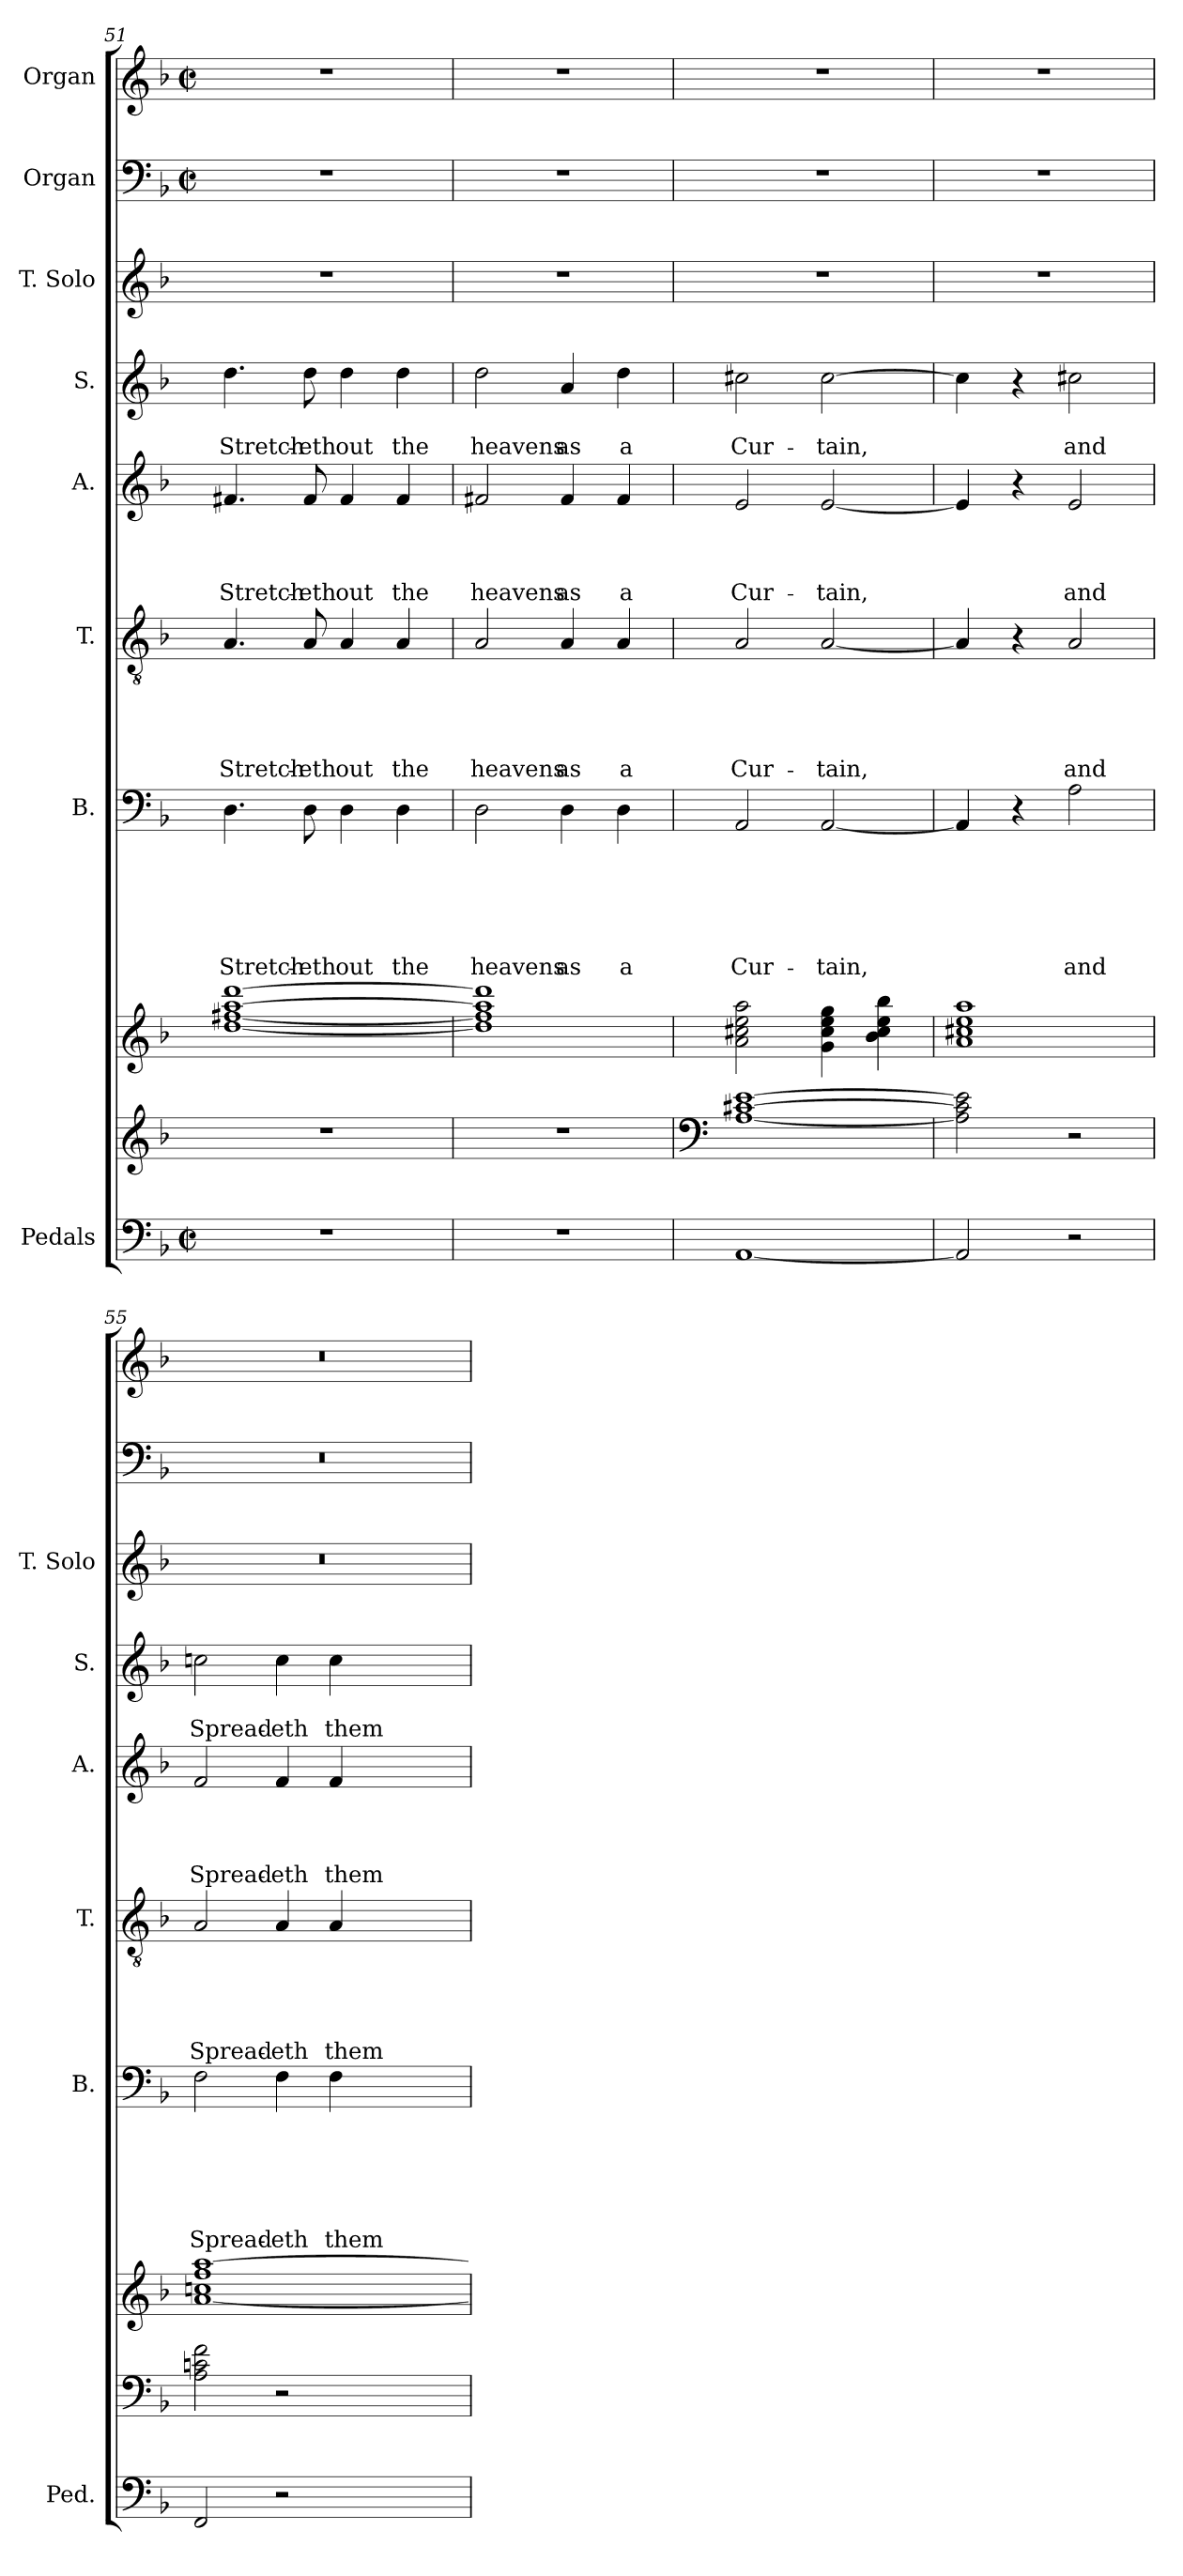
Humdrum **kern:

**kern	**kern	**kern	**kern	**text	**text	**text	**text	**text	**text	**kern	**text	**text	**text	**text	**text	**kern	**text	**text	**text	**text	**kern	**text	**text	**kern	**kern	**kern
*part10	*part9	*part8	*part7	*part7	*part7	*part7	*part7	*part7	*part7	*part6	*part6	*part6	*part6	*part6	*part6	*part5	*part5	*part5	*part5	*part5	*part4	*part4	*part4	*part3	*part2	*part1
*staff10	*staff9	*staff8	*staff7	*staff7	*staff7	*staff7	*staff7	*staff7	*staff7	*staff6	*staff6	*staff6	*staff6	*staff6	*staff6	*staff5	*staff5	*staff5	*staff5	*staff5	*staff4	*staff4	*staff4	*staff3	*staff2	*staff1
*I"Pedals	*	*	*I"B.	*	*	*	*	*	*	*I"T.	*	*	*	*	*	*I"A.	*	*	*	*	*I"S.	*	*	*I"T. Solo	*I"Organ	*I"Organ
*I'Ped.	*	*	*I'B.	*	*	*	*	*	*	*I'T.	*	*	*	*	*	*I'A.	*	*	*	*	*I'S.	*	*	*I'T. Solo	*	*
*clefF4	*clefG2	*clefG2	*clefF4	*	*	*	*	*	*	*clefGv2	*	*	*	*	*	*clefG2	*	*	*	*	*clefG2	*	*	*clefG2	*clefF4	*clefG2
*k[b-]	*k[b-]	*k[b-]	*k[b-]	*	*	*	*	*	*	*k[b-]	*	*	*	*	*	*k[b-]	*	*	*	*	*k[b-]	*	*	*k[b-]	*k[b-]	*k[b-]
*F:	*F:	*F:	*F:	*	*	*	*	*	*	*F:	*	*	*	*	*	*F:	*	*	*	*	*F:	*	*	*F:	*F:	*F:
*M2/2	*	*	*	*	*	*	*	*	*	*	*	*	*	*	*	*	*	*	*	*	*	*	*	*	*M2/2	*M2/2
*met(c|)	*	*	*	*	*	*	*	*	*	*	*	*	*	*	*	*	*	*	*	*	*	*	*	*	*met(c|)	*met(c|)
=51	=51	=51	=51	=51	=51	=51	=51	=51	=51	=51	=51	=51	=51	=51	=51	=51	=51	=51	=51	=51	=51	=51	=51	=51	=51	=51
!	!	!	!	!	!	!	!	!	!LO:LY:b	!	!	!	!	!	!LO:LY:b	!	!	!	!	!LO:LY:b	!	!	!LO:LY:b	!	!	!
1r	1r	[<1dd [<1ff#X [>1aa [>1ddd	4.D\	.	.	.	.	.	Stretch-	4.A/	.	.	.	.	Stretch-	4.f#X/	.	.	.	Stretch-	4.dd\	.	Stretch-	1r	1r	1r
!	!	!	!	!	!	!	!	!	!LO:LY:b	!	!	!	!	!	!LO:LY:b	!	!	!	!	!LO:LY:b	!	!	!LO:LY:b	!	!	!
.	.	.	8D\	.	.	.	.	.	-eth	8A/	.	.	.	.	-eth	8f#/	.	.	.	-eth	8dd\	.	-eth	.	.	.
!	!	!	!	!	!	!	!	!	!LO:LY:b	!	!	!	!	!	!LO:LY:b	!	!	!	!	!LO:LY:b	!	!	!LO:LY:b	!	!	!
.	.	.	4D\	.	.	.	.	.	out	4A/	.	.	.	.	out	4f#/	.	.	.	out	4dd\	.	out	.	.	.
!	!	!	!	!	!	!	!	!	!LO:LY:b	!	!	!	!	!	!LO:LY:b	!	!	!	!	!LO:LY:b	!	!	!LO:LY:b	!	!	!
.	.	.	4D\	.	.	.	.	.	the	4A/	.	.	.	.	the	4f#/	.	.	.	the	4dd\	.	the	.	.	.
=52	=52	=52	=52	=52	=52	=52	=52	=52	=52	=52	=52	=52	=52	=52	=52	=52	=52	=52	=52	=52	=52	=52	=52	=52	=52	=52
!	!	!	!	!	!	!	!	!	!LO:LY:b	!	!	!	!	!	!LO:LY:b	!	!	!	!	!LO:LY:b	!	!	!LO:LY:b	!	!	!
1r	1r	1dd] 1ff#] 1aa] 1ddd]	2D\	.	.	.	.	.	heavens	2A/	.	.	.	.	heavens	2f#X/	.	.	.	heavens	2dd\	.	heavens	1r	1r	1r
!	!	!	!	!	!	!	!	!	!LO:LY:b	!	!	!	!	!	!LO:LY:b	!	!	!	!	!LO:LY:b	!	!	!LO:LY:b	!	!	!
.	.	.	4D\	.	.	.	.	.	as	4A/	.	.	.	.	as	4f#/	.	.	.	as	4a/	.	as	.	.	.
!	!	!	!	!	!	!	!	!	!LO:LY:b	!	!	!	!	!	!LO:LY:b	!	!	!	!	!LO:LY:b	!	!	!LO:LY:b	!	!	!
.	.	.	4D\	.	.	.	.	.	a	4A/	.	.	.	.	a	4f#/	.	.	.	a	4dd\	.	a	.	.	.
=53	=53	=53	=53	=53	=53	=53	=53	=53	=53	=53	=53	=53	=53	=53	=53	=53	=53	=53	=53	=53	=53	=53	=53	=53	=53	=53
*	*clefF4	*	*	*	*	*	*	*	*	*	*	*	*	*	*	*	*	*	*	*	*	*	*	*	*	*
!	!	!	!	!	!	!	!	!	!LO:LY:b	!	!	!	!	!	!LO:LY:b	!	!	!	!	!LO:LY:b	!	!	!LO:LY:b	!	!	!
[<1AA	[<1A [>1c#X [>1e	2a\ 2cc#X\ 2ee\ 2aa\	2AA/	.	.	.	.	.	Cur-	2A/	.	.	.	.	Cur-	2e/	.	.	.	Cur-	2cc#X\	.	Cur-	1r	1r	1r
!	!	!	!	!	!	!	!	!	!LO:LY:b	!	!	!	!	!	!LO:LY:b	!	!	!	!	!LO:LY:b	!	!	!LO:LY:b	!	!	!
.	.	4g\ 4cc#\ 4ee\ 4gg\	[<2AA/	.	.	.	.	.	-tain,	[<2A/	.	.	.	.	-tain,	[<2e/	.	.	.	-tain,	[>2cc#\	.	-tain,	.	.	.
.	.	4b-\ 4cc#\ 4ee\ 4bb-\	.	.	.	.	.	.	.	.	.	.	.	.	.	.	.	.	.	.	.	.	.	.	.	.
=54	=54	=54	=54	=54	=54	=54	=54	=54	=54	=54	=54	=54	=54	=54	=54	=54	=54	=54	=54	=54	=54	=54	=54	=54	=54	=54
2AA/]	2A\] 2c#\] 2e\]	1a 1cc#X 1ee 1aa	4AA/]	.	.	.	.	.	.	4A/]	.	.	.	.	.	4e/]	.	.	.	.	4cc#\]	.	.	1r	1r	1r
.	.	.	4r	.	.	.	.	.	.	4r	.	.	.	.	.	4r	.	.	.	.	4r	.	.	.	.	.
!	!	!	!	!	!	!	!	!	!LO:LY:b	!	!	!	!	!	!LO:LY:b	!	!	!	!	!LO:LY:b	!	!	!LO:LY:b	!	!	!
2r	2r	.	2A\	.	.	.	.	.	and	2A/	.	.	.	.	and	2e/	.	.	.	and	2cc#X\	.	and	.	.	.
=55	=55	=55	=55	=55	=55	=55	=55	=55	=55	=55	=55	=55	=55	=55	=55	=55	=55	=55	=55	=55	=55	=55	=55	=55	=55	=55
!	!	!	!	!	!	!	!	!	!LO:LY:b	!	!	!	!	!	!LO:LY:b	!	!	!	!	!LO:LY:b	!	!	!LO:LY:b	!	!	!
2FF/	2A\ 2cn\ 2f\	[>1a 1ccn 1ff [>1aa	2F\	.	.	.	.	.	Spread-	2A/	.	.	.	.	Spread-	2f/	.	.	.	Spread-	2ccn\	.	Spread-	1r	1r	1r
!	!	!	!	!	!	!	!	!	!LO:LY:b	!	!	!	!	!	!LO:LY:b	!	!	!	!	!LO:LY:b	!	!	!LO:LY:b	!	!	!
2r	2r	.	4F\	.	.	.	.	.	-eth	4A/	.	.	.	.	-eth	4f/	.	.	.	-eth	4cc\	.	-eth	.	.	.
!	!	!	!	!	!	!	!	!	!LO:LY:b	!	!	!	!	!	!LO:LY:b	!	!	!	!	!LO:LY:b	!	!	!LO:LY:b	!	!	!
.	.	.	4F\	.	.	.	.	.	them	4A/	.	.	.	.	them	4f/	.	.	.	them	4cc\	.	them	.	.	.
=	=	=	=	=	=	=	=	=	=	=	=	=	=	=	=	=	=	=	=	=	=	=	=	=	=	=
*-	*-	*-	*-	*-	*-	*-	*-	*-	*-	*-	*-	*-	*-	*-	*-	*-	*-	*-	*-	*-	*-	*-	*-	*-	*-	*-
